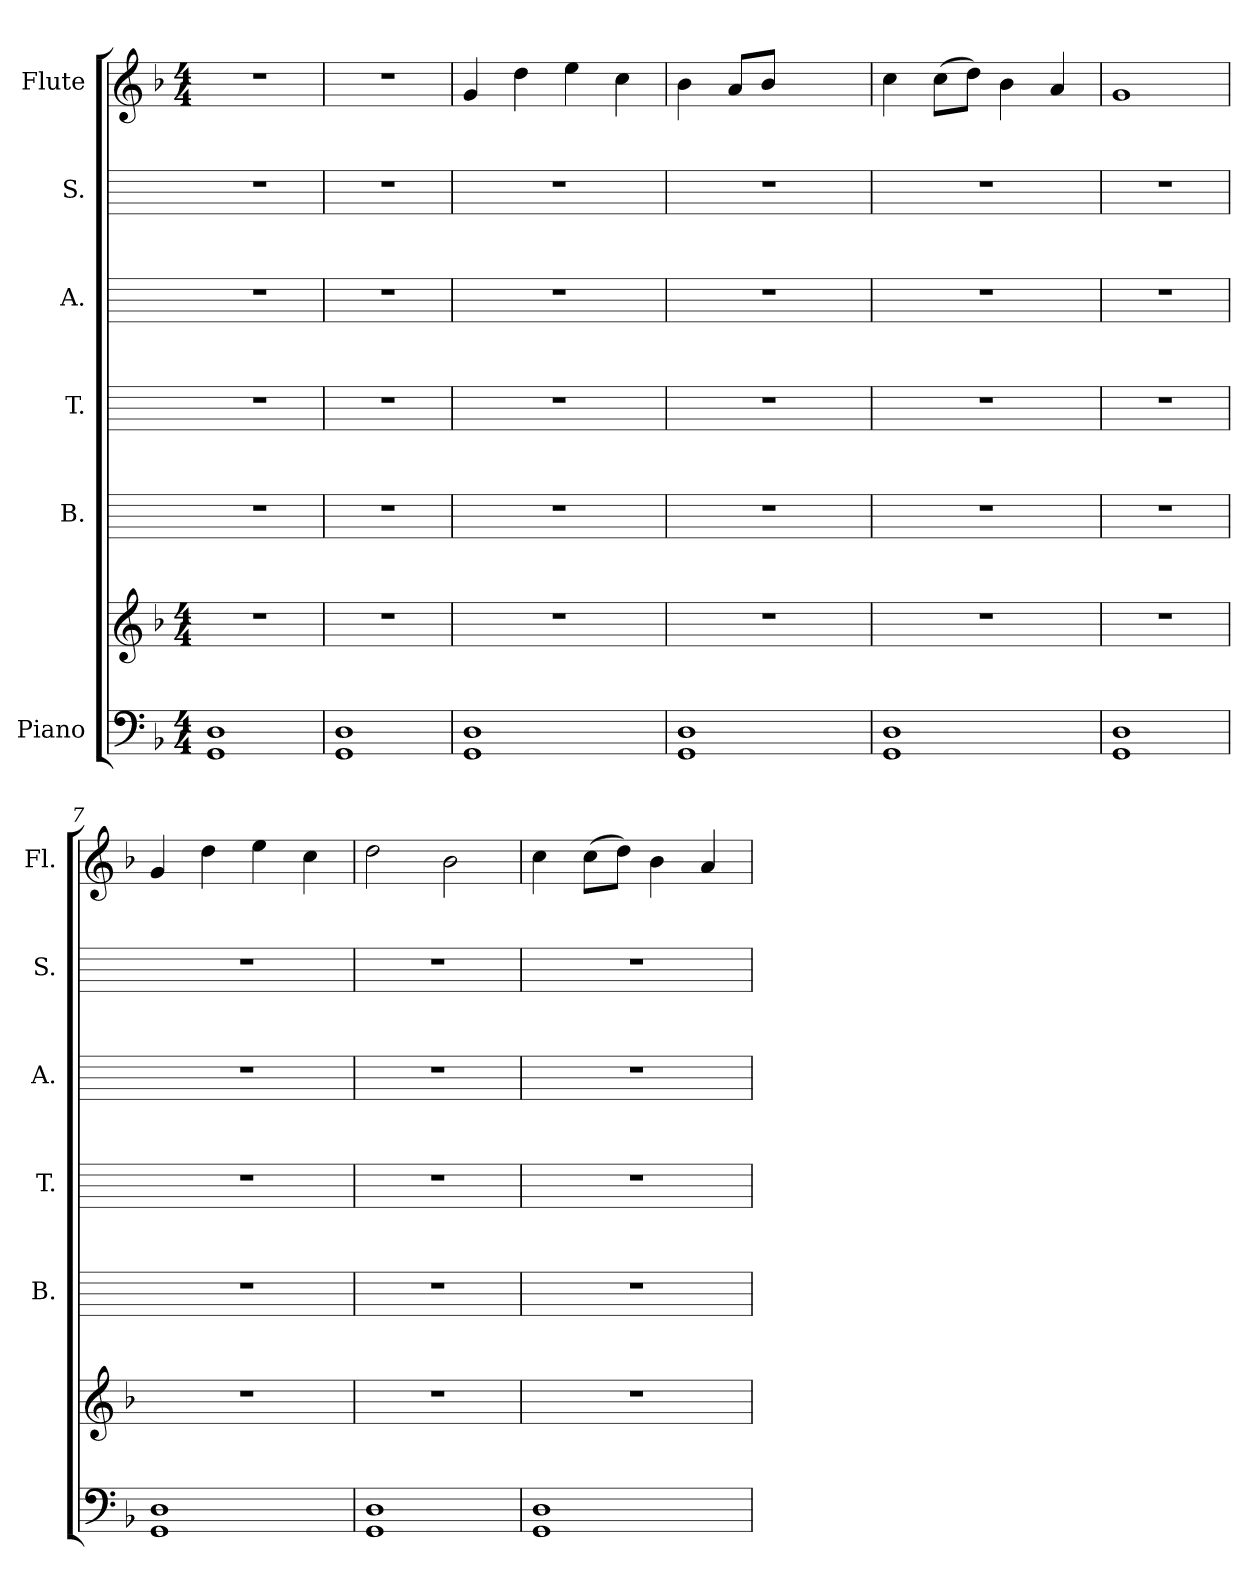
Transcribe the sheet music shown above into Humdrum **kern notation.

**kern	**kern	**kern	**kern	**kern	**kern	**kern
*part6	*part6	*part5	*part4	*part3	*part2	*part1
*staff7	*staff6	*staff5	*staff4	*staff3	*staff2	*staff1
*I"Piano	*	*I"B.	*I"T.	*I"A.	*I"S.	*I"Flute
*	*	*I'B.	*I'T.	*I'A.	*I'S.	*I'Fl.
!!LO:PB:g=z
*stria5	*stria5	*stria5	*stria5	*stria5	*stria5	*stria5
*clefF4	*clefG2	*	*	*	*	*clefG2
*k[b-]	*k[b-]	*	*	*	*	*k[b-]
*F:	*F:	*	*	*	*	*F:
*M4/4	*M4/4	*	*	*	*	*M4/4
=1	=1	=1	=1	=1	=1	=1
1D 1GG	1r	1r	1r	1r	1r	1r
=2	=2	=2	=2	=2	=2	=2
1D 1GG	1r	1r	1r	1r	1r	1r
=3	=3	=3	=3	=3	=3	=3
1D 1GG	1r	1r	1r	1r	1r	4g/
.	.	.	.	.	.	4dd\
.	.	.	.	.	.	4ee\
.	.	.	.	.	.	4cc\
=4	=4	=4	=4	=4	=4	=4
!	!LO:N:vis=1	!	!	!	!	!
1D 1GG	1r	1r	1r	1r	1r	4b-\
.	.	.	.	.	.	8a/L
.	.	.	.	.	.	8b-/J
.	.	.	.	.	.	2ryy
=5	=5	=5	=5	=5	=5	=5
1D 1GG	1r	1r	1r	1r	1r	4cc\
.	.	.	.	.	.	(>8cc\L
.	.	.	.	.	.	8dd\J)
.	.	.	.	.	.	4b-\
.	.	.	.	.	.	4a/
=6	=6	=6	=6	=6	=6	=6
1D 1GG	1r	1r	1r	1r	1r	1g
=7	=7	=7	=7	=7	=7	=7
1D 1GG	1r	1r	1r	1r	1r	4g/
.	.	.	.	.	.	4dd\
.	.	.	.	.	.	4ee\
.	.	.	.	.	.	4cc\
=8	=8	=8	=8	=8	=8	=8
1D 1GG	1r	1r	1r	1r	1r	2dd\
.	.	.	.	.	.	2b-\
!!LO:LB:g=z
=9	=9	=9	=9	=9	=9	=9
1D 1GG	1r	1r	1r	1r	1r	4cc\
.	.	.	.	.	.	(>8cc\L
.	.	.	.	.	.	8dd\J)
.	.	.	.	.	.	4b-\
.	.	.	.	.	.	4a/
=	=	=	=	=	=	=
*-	*-	*-	*-	*-	*-	*-
